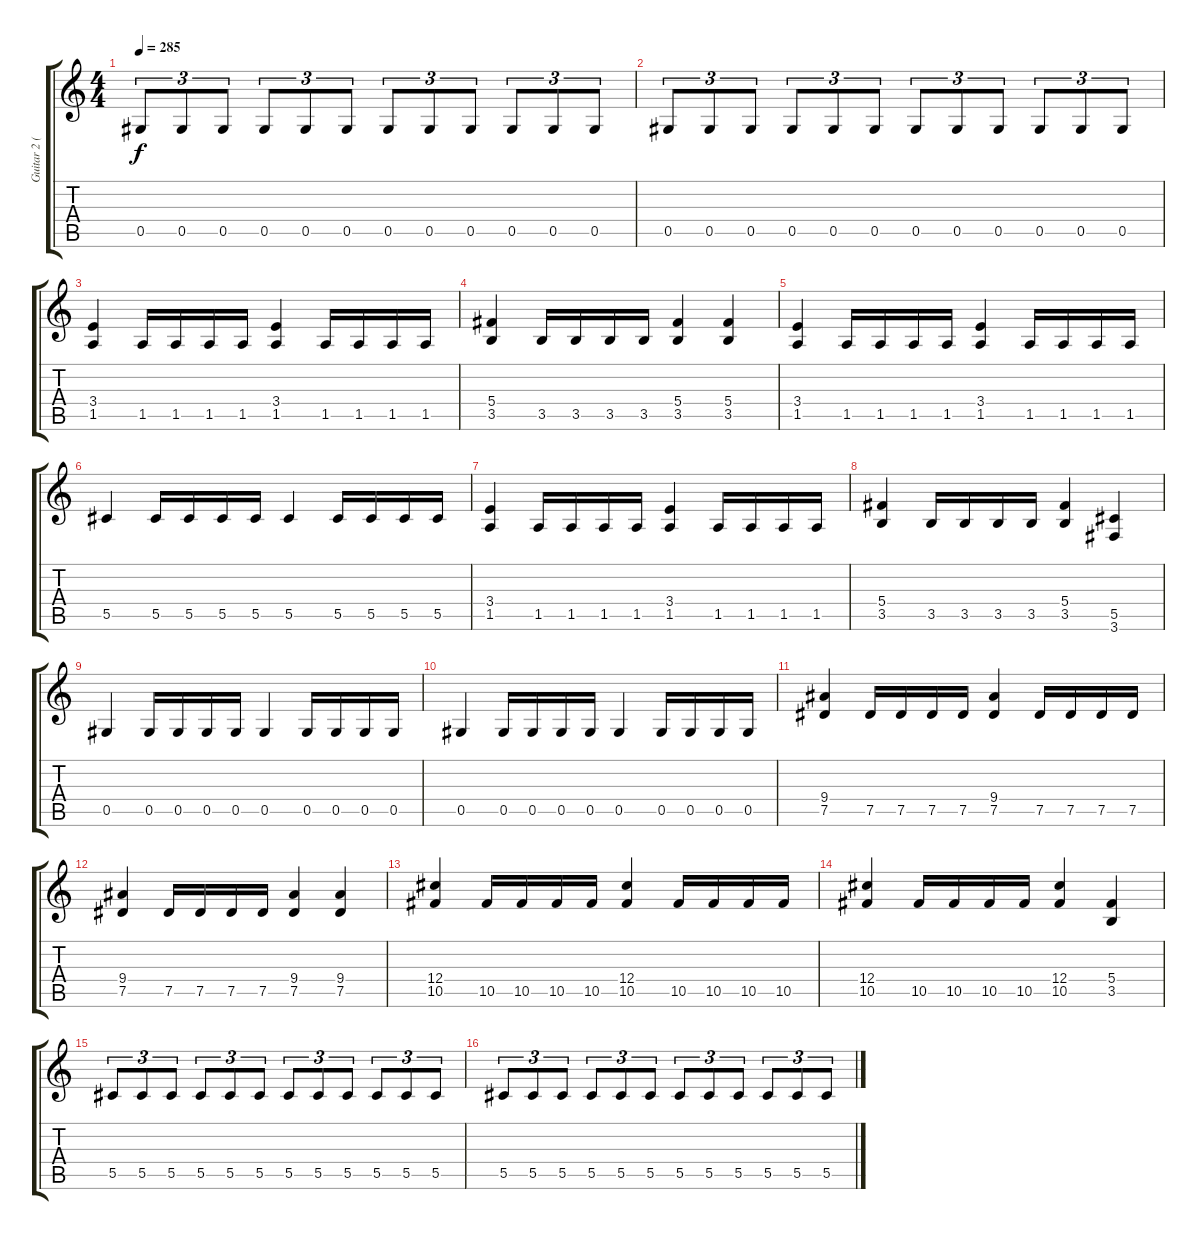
\track ("Guitar 2 (Ale)" "Guitar 2 (") {instrument distortionguitar}
\staff {score tabs}
\tuning (Eb4 Bb3 Gb3 Db3 Ab2 Eb2) {hide}
\ts (4 4)
\tempo 285
\clef g2
\ks c
0.5.8{tu (3 2) dy f} 0.5.8{tu (3 2)} 0.5.8{tu (3 2)} 0.5.8{tu (3 2)} 0.5.8{tu (3 2)} 0.5.8{tu (3 2)} 0.5.8{tu (3 2)} 0.5.8{tu (3 2)} 0.5.8{tu (3 2)} 0.5.8{tu (3 2)} 0.5.8{tu (3 2)} 0.5.8{tu (3 2)} |
0.5.8{tu (3 2)} 0.5.8{tu (3 2)} 0.5.8{tu (3 2)} 0.5.8{tu (3 2)} 0.5.8{tu (3 2)} 0.5.8{tu (3 2)} 0.5.8{tu (3 2)} 0.5.8{tu (3 2)} 0.5.8{tu (3 2)} 0.5.8{tu (3 2)} 0.5.8{tu (3 2)} 0.5.8{tu (3 2)} |
(3.4 1.5).4 1.5.16 1.5.16 1.5.16 1.5.16 (3.4 1.5).4 1.5.16 1.5.16 1.5.16 1.5.16 |
(5.4 3.5).4 3.5.16 3.5.16 3.5.16 3.5.16 (5.4 3.5).4 (5.4 3.5).4 |
(3.4 1.5).4 1.5.16 1.5.16 1.5.16 1.5.16 (3.4 1.5).4 1.5.16 1.5.16 1.5.16 1.5.16 |
5.5.4 5.5.16 5.5.16 5.5.16 5.5.16 5.5.4 5.5.16 5.5.16 5.5.16 5.5.16 |
(3.4 1.5).4 1.5.16 1.5.16 1.5.16 1.5.16 (3.4 1.5).4 1.5.16 1.5.16 1.5.16 1.5.16 |
(5.4 3.5).4 3.5.16 3.5.16 3.5.16 3.5.16 (5.4 3.5).4 (5.5 3.6).4 |
0.5.4 0.5.16 0.5.16 0.5.16 0.5.16 0.5.4 0.5.16 0.5.16 0.5.16 0.5.16 |
0.5.4 0.5.16 0.5.16 0.5.16 0.5.16 0.5.4 0.5.16 0.5.16 0.5.16 0.5.16 |
(9.4 7.5).4 7.5.16 7.5.16 7.5.16 7.5.16 (9.4 7.5).4 7.5.16 7.5.16 7.5.16 7.5.16 |
(9.4 7.5).4 7.5.16 7.5.16 7.5.16 7.5.16 (9.4 7.5).4 (9.4 7.5).4 |
(12.4 10.5).4 10.5.16 10.5.16 10.5.16 10.5.16 (12.4 10.5).4 10.5.16 10.5.16 10.5.16 10.5.16 |
(12.4 10.5).4 10.5.16 10.5.16 10.5.16 10.5.16 (12.4 10.5).4 (5.4 3.5).4 |
5.5.8{tu (3 2)} 5.5.8{tu (3 2)} 5.5.8{tu (3 2)} 5.5.8{tu (3 2)} 5.5.8{tu (3 2)} 5.5.8{tu (3 2)} 5.5.8{tu (3 2)} 5.5.8{tu (3 2)} 5.5.8{tu (3 2)} 5.5.8{tu (3 2)} 5.5.8{tu (3 2)} 5.5.8{tu (3 2)} |
5.5.8{tu (3 2)} 5.5.8{tu (3 2)} 5.5.8{tu (3 2)} 5.5.8{tu (3 2)} 5.5.8{tu (3 2)} 5.5.8{tu (3 2)} 5.5.8{tu (3 2)} 5.5.8{tu (3 2)} 5.5.8{tu (3 2)} 5.5.8{tu (3 2)} 5.5.8{tu (3 2)} 5.5.8{tu (3 2)}
